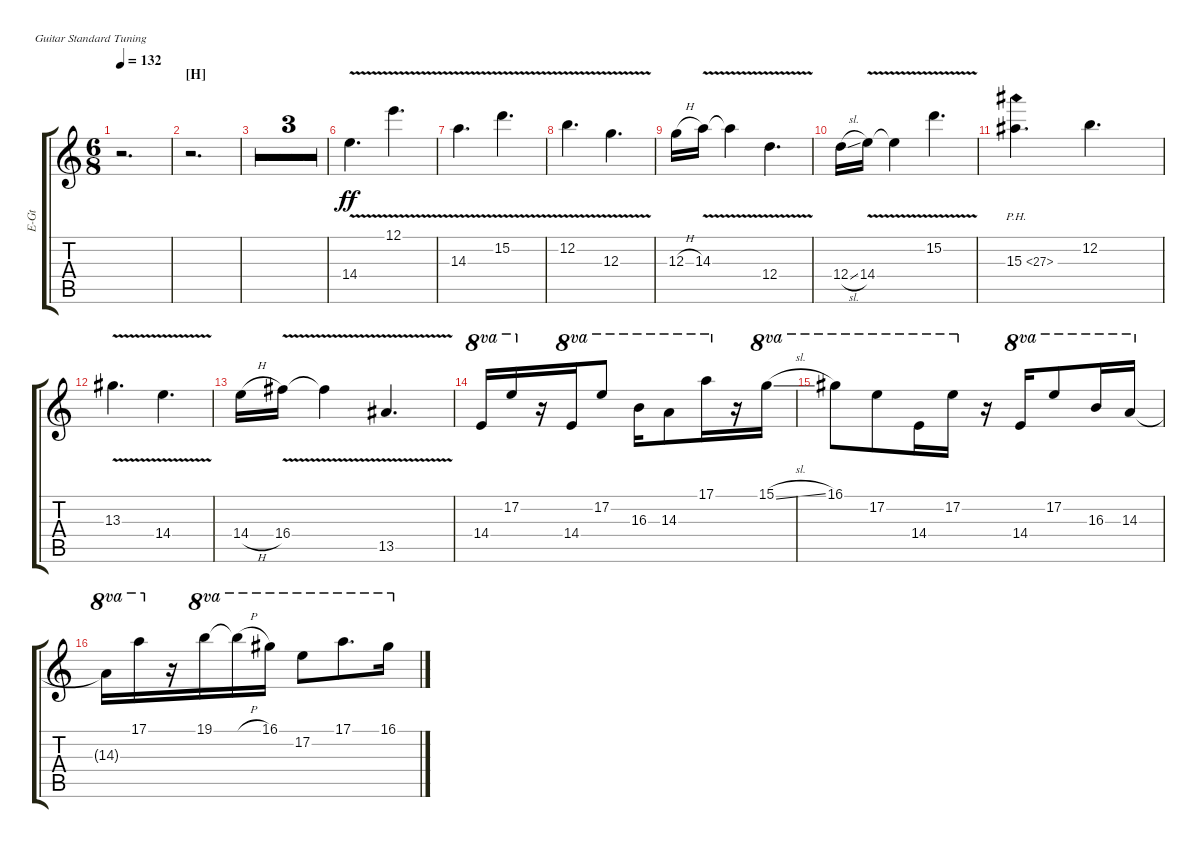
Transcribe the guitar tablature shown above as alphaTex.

\defaultSystemsLayout 4
\bracketExtendMode groupsimilarinstruments
\otherSystemsTrackNameOrientation horizontal
\track ("Lead Guitar" "E-Gt") {multiBarRest instrument distortionguitar}
\staff {score tabs}
\tuning (E4 B3 G3 D3 A2 E2)
\ts (6 8)
\tempo 132
\clef g2
\ks c
r.2{d dy ff} |
\section ("H" "")
r.2{d} |
r.2{d} |
r.2{d} |
r.2{d} |
14.4{v}.4{d} 12.1{v}.4{d} |
14.3{v}.4{d} 15.2{v}.4{d} |
12.2{v}.4{d} 12.3{v}.4{d} |
12.3{h}.16 14.3{v}.16 14.3{v t}.4 12.4{v}.4{d} |
12.4{sl}.16 14.4{v}.16 14.4{v t}.4 15.2{v}.4{d} |
15.3{ph 12 acc #}.4{d} 12.2.4{d} |
13.3{v acc #}.4{d} 14.4{v}.4{d} |
14.4{h}.16 16.4{v acc #}.16 16.4{v t acc #}.4 13.5{v acc #}.4{d} |
14.4.16{ot 8va} 17.2.16{ot 8va} r.16 14.4.16{ot 8va} 17.2.8{ot 8va} 16.3.16{ot 8va} 14.3.8{ot 8va} 17.1.16{ot 8va} r.16 15.1{sl}.16{ot 8va} |
16.1{acc #}.8{ot 8va} 17.2.8{ot 8va} 14.4.16{ot 8va} 17.2.16{ot 8va} r.16 14.4.16{ot 8va} 17.2.8{ot 8va} 16.3.16{ot 8va} 14.3.16{ot 8va} |
14.3{t}.16{ot 8va} 17.1.16{ot 8va} r.16 19.1.16{ot 8va} 19.1{h t}.16{ot 8va} 16.1{acc #}.16{ot 8va} 17.2.8{ot 8va} 17.1.8{d ot 8va} 16.1{sl acc #}.16{ot 8va}
